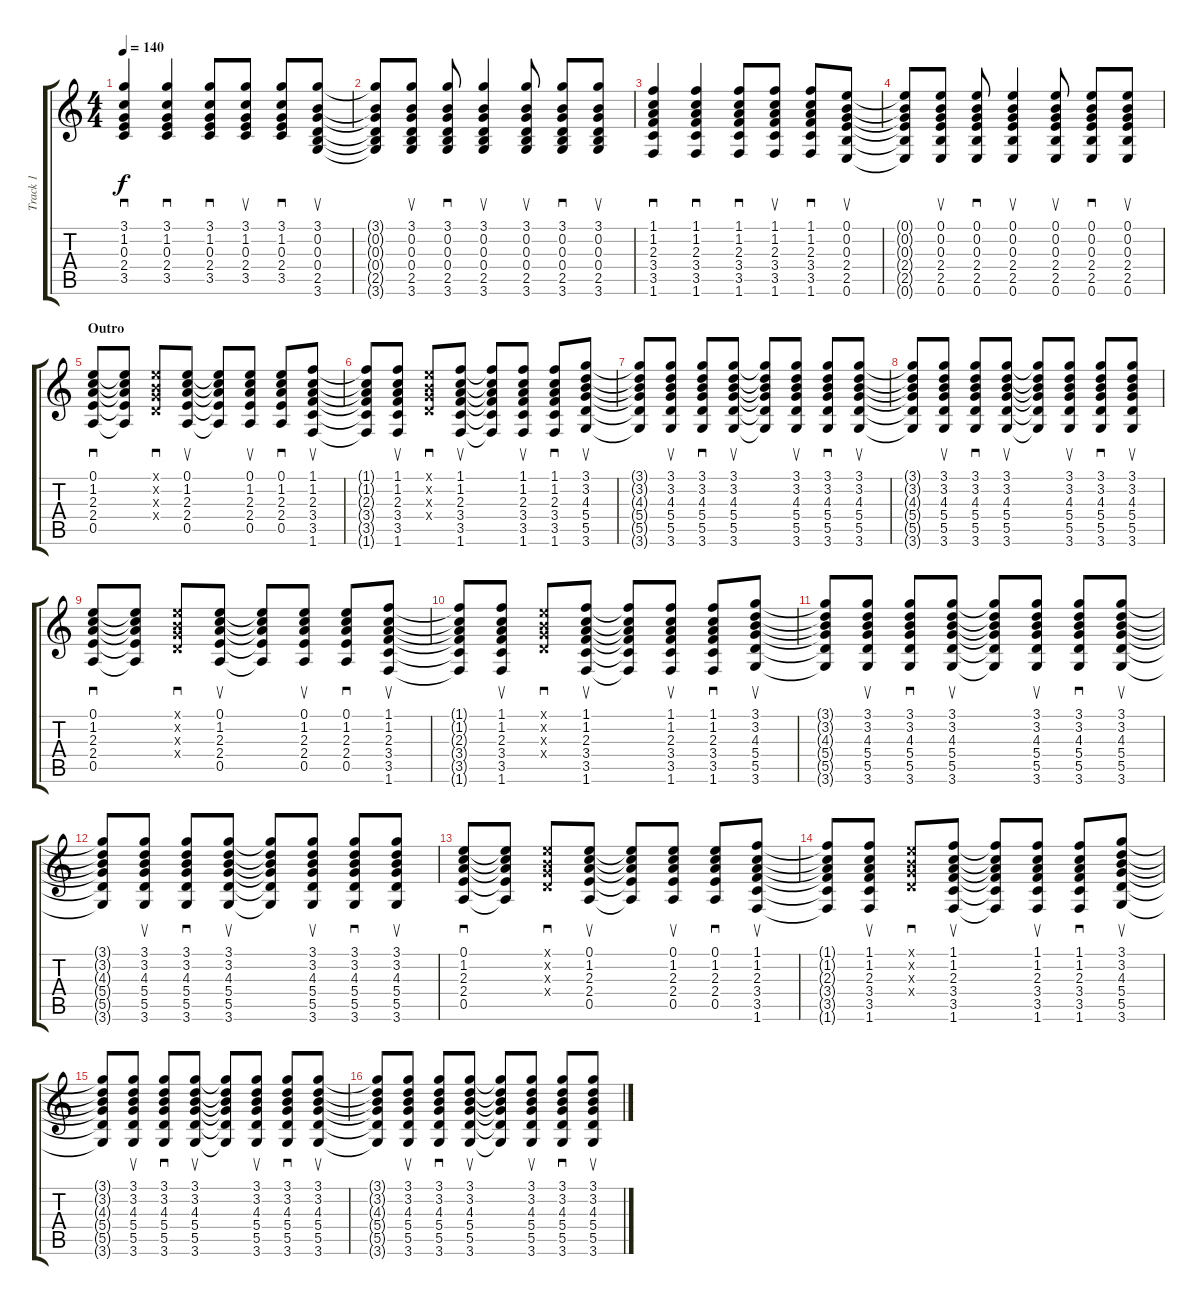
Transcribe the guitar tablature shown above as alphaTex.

\track ("Track 1" "Track 1") {instrument acousticguitarsteel}
\staff {score tabs}
\tuning (E4 B3 G3 D3 A2 E2) {hide}
\ts (4 4)
\tempo 140
\clef g2
\ks c
(3.1 1.2 0.3 2.4 3.5).4{sd dy f} (3.1 1.2 0.3 2.4 3.5).4{sd} (3.1 1.2 0.3 2.4 3.5).8{sd} (3.1 1.2 0.3 2.4 3.5).8{su} (3.1 1.2 0.3 2.4 3.5).8{sd} (3.1 0.2 0.3 0.4 2.5 3.6).8{su} |
(3.1{t} 0.2{t} 0.3{t} 0.4{t} 2.5{t} 3.6{t}).8 (3.1 0.2 0.3 0.4 2.5 3.6).8{su} (3.1 0.2 0.3 0.4 2.5 3.6).8{sd} (3.1 0.2 0.3 0.4 2.5 3.6).4{su} (3.1 0.2 0.3 0.4 2.5 3.6).8{su} (3.1 0.2 0.3 0.4 2.5 3.6).8{sd} (3.1 0.2 0.3 0.4 2.5 3.6).8{su} |
(1.1 1.2 2.3 3.4 3.5 1.6).4{sd} (1.1 1.2 2.3 3.4 3.5 1.6).4{sd} (1.1 1.2 2.3 3.4 3.5 1.6).8{sd} (1.1 1.2 2.3 3.4 3.5 1.6).8{su} (1.1 1.2 2.3 3.4 3.5 1.6).8{sd} (0.1 0.2 0.3 2.4 2.5 0.6).8{su} |
(0.1{t} 0.2{t} 0.3{t} 2.4{t} 2.5{t} 0.6{t}).8 (0.1 0.2 0.3 2.4 2.5 0.6).8{su} (0.1 0.2 0.3 2.4 2.5 0.6).8{sd} (0.1 0.2 0.3 2.4 2.5 0.6).4{su} (0.1 0.2 0.3 2.4 2.5 0.6).8{su} (0.1 0.2 0.3 2.4 2.5 0.6).8{sd} (0.1 0.2 0.3 2.4 2.5 0.6).8{su} |
\section ("" "Outro")
(0.1 1.2 2.3 2.4 0.5).8{sd} (0.1{t} 1.2{t} 2.3{t} 2.4{t} 0.5{t}).8 (0.1{x} 0.2{x} 0.3{x} 0.4{x}).8{sd} (0.1 1.2 2.3 2.4 0.5).8{su} (0.1{t} 1.2{t} 2.3{t} 2.4{t} 0.5{t}).8 (0.1 1.2 2.3 2.4 0.5).8{su} (0.1 1.2 2.3 2.4 0.5).8{sd} (1.1 1.2 2.3 3.4 3.5 1.6).8{su} |
(1.1{t} 1.2{t} 2.3{t} 3.4{t} 3.5{t} 1.6{t}).8 (1.1 1.2 2.3 3.4 3.5 1.6).8{su} (0.1{x} 0.2{x} 0.3{x} 0.4{x}).8{sd} (1.1 1.2 2.3 3.4 3.5 1.6).8{su} (1.1{t} 1.2{t} 2.3{t} 3.4{t} 3.5{t} 1.6{t}).8 (1.1 1.2 2.3 3.4 3.5 1.6).8{su} (1.1 1.2 2.3 3.4 3.5 1.6).8{sd} (3.1 3.2 4.3 5.4 5.5 3.6).8{su} |
(3.1{t} 3.2{t} 4.3{t} 5.4{t} 5.5{t} 3.6{t}).8 (3.1 3.2 4.3 5.4 5.5 3.6).8{su} (3.1 3.2 4.3 5.4 5.5 3.6).8{sd} (3.1 3.2 4.3 5.4 5.5 3.6).8{su} (3.1{t} 3.2{t} 4.3{t} 5.4{t} 5.5{t} 3.6{t}).8 (3.1 3.2 4.3 5.4 5.5 3.6).8{su} (3.1 3.2 4.3 5.4 5.5 3.6).8{sd} (3.1 3.2 4.3 5.4 5.5 3.6).8{su} |
(3.1{t} 3.2{t} 4.3{t} 5.4{t} 5.5{t} 3.6{t}).8 (3.1 3.2 4.3 5.4 5.5 3.6).8{su} (3.1 3.2 4.3 5.4 5.5 3.6).8{sd} (3.1 3.2 4.3 5.4 5.5 3.6).8{su} (3.1{t} 3.2{t} 4.3{t} 5.4{t} 5.5{t} 3.6{t}).8 (3.1 3.2 4.3 5.4 5.5 3.6).8{su} (3.1 3.2 4.3 5.4 5.5 3.6).8{sd} (3.1 3.2 4.3 5.4 5.5 3.6).8{su} |
(0.1 1.2 2.3 2.4 0.5).8{sd} (0.1{t} 1.2{t} 2.3{t} 2.4{t} 0.5{t}).8 (0.1{x} 0.2{x} 0.3{x} 0.4{x}).8{sd} (0.1 1.2 2.3 2.4 0.5).8{su} (0.1{t} 1.2{t} 2.3{t} 2.4{t} 0.5{t}).8 (0.1 1.2 2.3 2.4 0.5).8{su} (0.1 1.2 2.3 2.4 0.5).8{sd} (1.1 1.2 2.3 3.4 3.5 1.6).8{su} |
(1.1{t} 1.2{t} 2.3{t} 3.4{t} 3.5{t} 1.6{t}).8 (1.1 1.2 2.3 3.4 3.5 1.6).8{su} (0.1{x} 0.2{x} 0.3{x} 0.4{x}).8{sd} (1.1 1.2 2.3 3.4 3.5 1.6).8{su} (1.1{t} 1.2{t} 2.3{t} 3.4{t} 3.5{t} 1.6{t}).8 (1.1 1.2 2.3 3.4 3.5 1.6).8{su} (1.1 1.2 2.3 3.4 3.5 1.6).8{sd} (3.1 3.2 4.3 5.4 5.5 3.6).8{su} |
(3.1{t} 3.2{t} 4.3{t} 5.4{t} 5.5{t} 3.6{t}).8 (3.1 3.2 4.3 5.4 5.5 3.6).8{su} (3.1 3.2 4.3 5.4 5.5 3.6).8{sd} (3.1 3.2 4.3 5.4 5.5 3.6).8{su} (3.1{t} 3.2{t} 4.3{t} 5.4{t} 5.5{t} 3.6{t}).8 (3.1 3.2 4.3 5.4 5.5 3.6).8{su} (3.1 3.2 4.3 5.4 5.5 3.6).8{sd} (3.1 3.2 4.3 5.4 5.5 3.6).8{su} |
(3.1{t} 3.2{t} 4.3{t} 5.4{t} 5.5{t} 3.6{t}).8 (3.1 3.2 4.3 5.4 5.5 3.6).8{su} (3.1 3.2 4.3 5.4 5.5 3.6).8{sd} (3.1 3.2 4.3 5.4 5.5 3.6).8{su} (3.1{t} 3.2{t} 4.3{t} 5.4{t} 5.5{t} 3.6{t}).8 (3.1 3.2 4.3 5.4 5.5 3.6).8{su} (3.1 3.2 4.3 5.4 5.5 3.6).8{sd} (3.1 3.2 4.3 5.4 5.5 3.6).8{su} |
(0.1 1.2 2.3 2.4 0.5).8{sd} (0.1{t} 1.2{t} 2.3{t} 2.4{t} 0.5{t}).8 (0.1{x} 0.2{x} 0.3{x} 0.4{x}).8{sd} (0.1 1.2 2.3 2.4 0.5).8{su} (0.1{t} 1.2{t} 2.3{t} 2.4{t} 0.5{t}).8 (0.1 1.2 2.3 2.4 0.5).8{su} (0.1 1.2 2.3 2.4 0.5).8{sd} (1.1 1.2 2.3 3.4 3.5 1.6).8{su} |
(1.1{t} 1.2{t} 2.3{t} 3.4{t} 3.5{t} 1.6{t}).8 (1.1 1.2 2.3 3.4 3.5 1.6).8{su} (0.1{x} 0.2{x} 0.3{x} 0.4{x}).8{sd} (1.1 1.2 2.3 3.4 3.5 1.6).8{su} (1.1{t} 1.2{t} 2.3{t} 3.4{t} 3.5{t} 1.6{t}).8 (1.1 1.2 2.3 3.4 3.5 1.6).8{su} (1.1 1.2 2.3 3.4 3.5 1.6).8{sd} (3.1 3.2 4.3 5.4 5.5 3.6).8{su} |
(3.1{t} 3.2{t} 4.3{t} 5.4{t} 5.5{t} 3.6{t}).8 (3.1 3.2 4.3 5.4 5.5 3.6).8{su} (3.1 3.2 4.3 5.4 5.5 3.6).8{sd} (3.1 3.2 4.3 5.4 5.5 3.6).8{su} (3.1{t} 3.2{t} 4.3{t} 5.4{t} 5.5{t} 3.6{t}).8 (3.1 3.2 4.3 5.4 5.5 3.6).8{su} (3.1 3.2 4.3 5.4 5.5 3.6).8{sd} (3.1 3.2 4.3 5.4 5.5 3.6).8{su} |
(3.1{t} 3.2{t} 4.3{t} 5.4{t} 5.5{t} 3.6{t}).8 (3.1 3.2 4.3 5.4 5.5 3.6).8{su} (3.1 3.2 4.3 5.4 5.5 3.6).8{sd} (3.1 3.2 4.3 5.4 5.5 3.6).8{su} (3.1{t} 3.2{t} 4.3{t} 5.4{t} 5.5{t} 3.6{t}).8 (3.1 3.2 4.3 5.4 5.5 3.6).8{su} (3.1 3.2 4.3 5.4 5.5 3.6).8{sd} (3.1 3.2 4.3 5.4 5.5 3.6).8{su}
